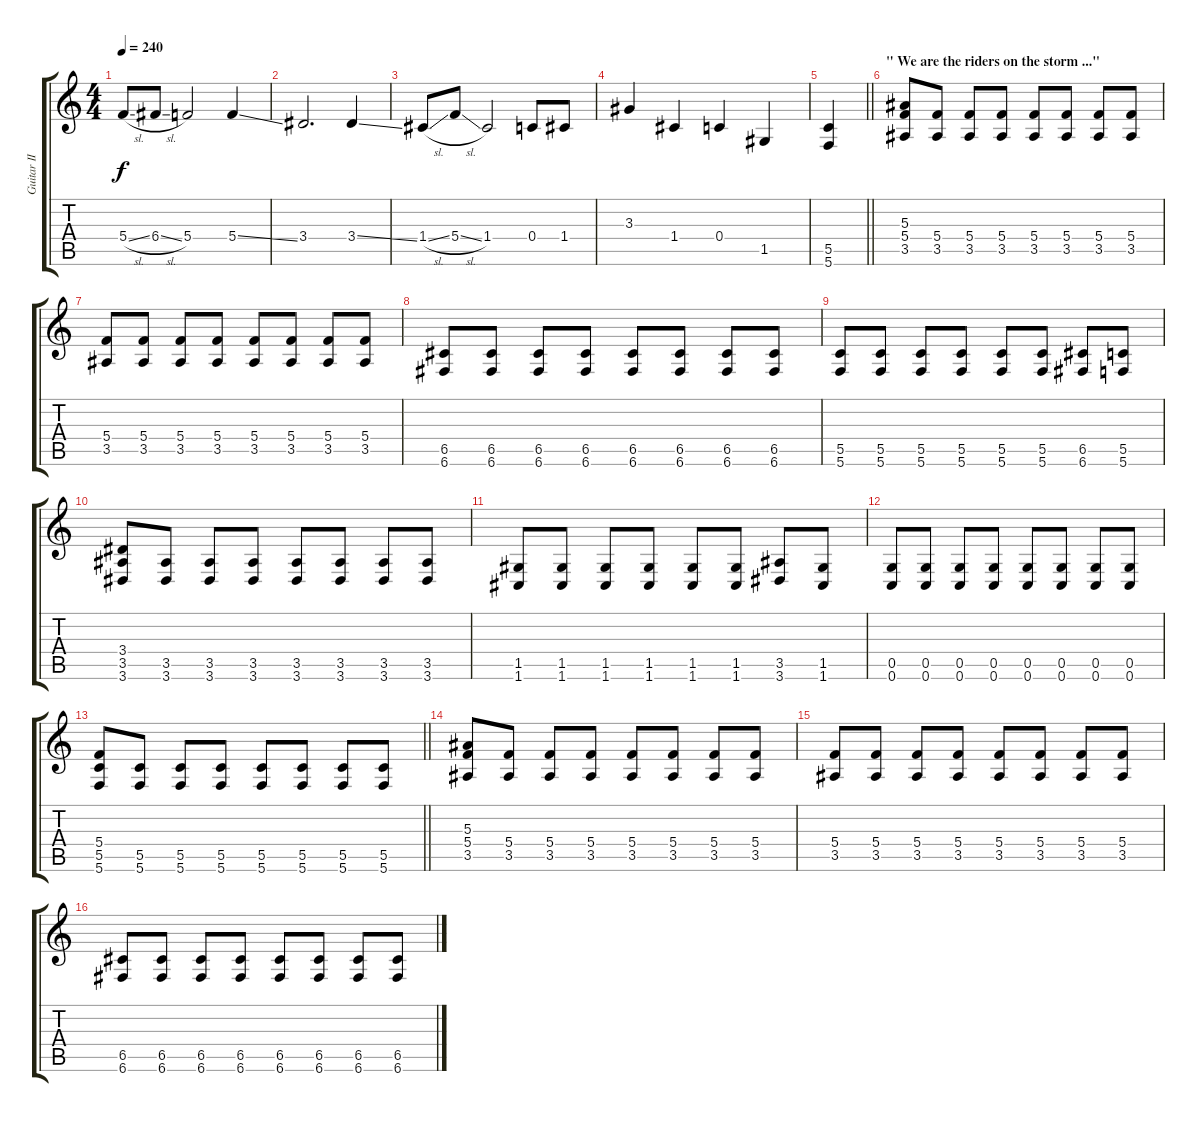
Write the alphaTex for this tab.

\track ("Guitar II" "Guitar II") {instrument distortionguitar}
\staff {score tabs}
\tuning (D4 A3 F3 C3 G2 C2) {hide}
\ts (4 4)
\tempo 240
\clef g2
\ks c
5.4{sl}.8{dy f} 6.4{sl}.8 5.4.2 5.4{ss}.4 |
3.4.2{d} 3.4{ss}.4 |
1.4{sl}.8 5.4{sl}.8 1.4.2 0.4.8 1.4.8 |
3.3.4 1.4.4 0.4.4 1.5.4 |
\barLineRight lightlight
(5.5 5.6).4 |
\section ("" "\" We are the riders on the storm ...\" ")
(5.3 5.4 3.5).8 (5.4 3.5).8 (5.4 3.5).8 (5.4 3.5).8 (5.4 3.5).8 (5.4 3.5).8 (5.4 3.5).8 (5.4 3.5).8 |
(5.4 3.5).8 (5.4 3.5).8 (5.4 3.5).8 (5.4 3.5).8 (5.4 3.5).8 (5.4 3.5).8 (5.4 3.5).8 (5.4 3.5).8 |
(6.5 6.6).8 (6.5 6.6).8 (6.5 6.6).8 (6.5 6.6).8 (6.5 6.6).8 (6.5 6.6).8 (6.5 6.6).8 (6.5 6.6).8 |
(5.5 5.6).8 (5.5 5.6).8 (5.5 5.6).8 (5.5 5.6).8 (5.5 5.6).8 (5.5 5.6).8 (6.5 6.6).8 (5.5 5.6).8 |
(3.4 3.5 3.6).8 (3.5 3.6).8 (3.5 3.6).8 (3.5 3.6).8 (3.5 3.6).8 (3.5 3.6).8 (3.5 3.6).8 (3.5 3.6).8 |
(1.5 1.6).8 (1.5 1.6).8 (1.5 1.6).8 (1.5 1.6).8 (1.5 1.6).8 (1.5 1.6).8 (3.5 3.6).8 (1.5 1.6).8 |
(0.5 0.6).8 (0.5 0.6).8 (0.5 0.6).8 (0.5 0.6).8 (0.5 0.6).8 (0.5 0.6).8 (0.5 0.6).8 (0.5 0.6).8 |
\barLineRight lightlight
(5.4 5.5 5.6).8 (5.5 5.6).8 (5.5 5.6).8 (5.5 5.6).8 (5.5 5.6).8 (5.5 5.6).8 (5.5 5.6).8 (5.5 5.6).8 |
(5.3 5.4 3.5).8 (5.4 3.5).8 (5.4 3.5).8 (5.4 3.5).8 (5.4 3.5).8 (5.4 3.5).8 (5.4 3.5).8 (5.4 3.5).8 |
(5.4 3.5).8 (5.4 3.5).8 (5.4 3.5).8 (5.4 3.5).8 (5.4 3.5).8 (5.4 3.5).8 (5.4 3.5).8 (5.4 3.5).8 |
(6.5 6.6).8 (6.5 6.6).8 (6.5 6.6).8 (6.5 6.6).8 (6.5 6.6).8 (6.5 6.6).8 (6.5 6.6).8 (6.5 6.6).8
